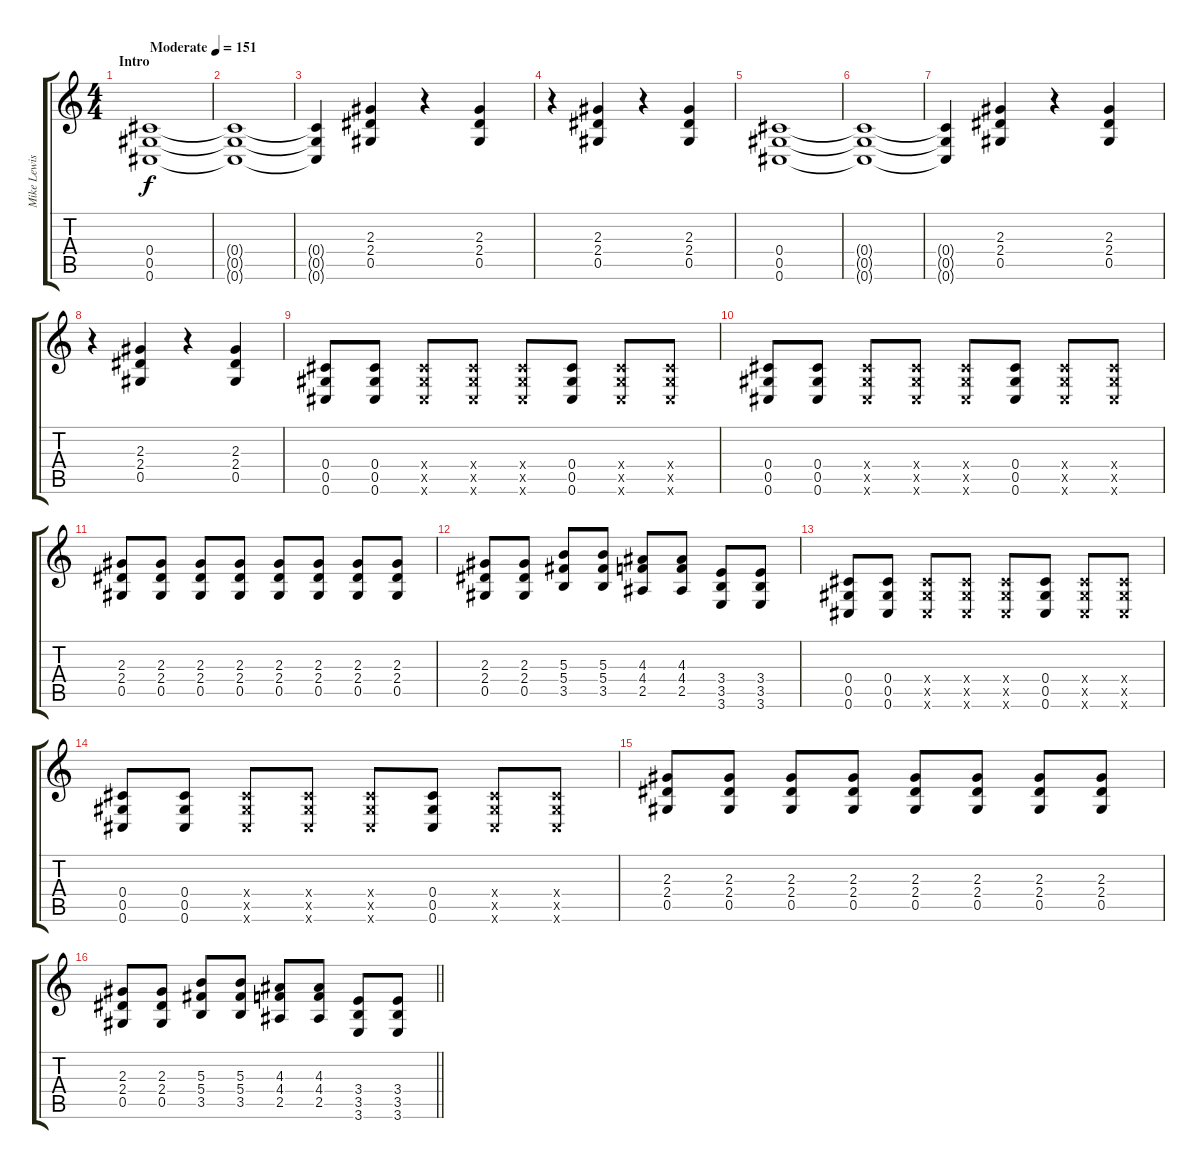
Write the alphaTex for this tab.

\track ("Mike Lewis [Rhythm Guitar R]" "Mike Lewis") {instrument overdrivenguitar}
\staff {score tabs}
\tuning (Eb4 Bb3 Gb3 Db3 Ab2 Db2) {hide}
\ts (4 4)
\section ("" "Intro")
\tempo (151 "Moderate")
\clef g2
\ks c
(0.4 0.5 0.6).1{dy f instrument overdrivenguitar} |
(0.4{t} 0.5{t} 0.6{t}).1 |
(0.4{t} 0.5{t} 0.6{t}).4 (2.3 2.4 0.5).4 r.4 (2.3 2.4 0.5).4 |
r.4 (2.3 2.4 0.5).4 r.4 (2.3 2.4 0.5).4 |
(0.4 0.5 0.6).1 |
(0.4{t} 0.5{t} 0.6{t}).1 |
(0.4{t} 0.5{t} 0.6{t}).4 (2.3 2.4 0.5).4 r.4 (2.3 2.4 0.5).4 |
r.4 (2.3 2.4 0.5).4 r.4 (2.3 2.4 0.5).4 |
(0.4 0.5 0.6).8 (0.4 0.5 0.6).8 (0.4{x} 0.5{x} 0.6{x}).8 (0.4{x} 0.5{x} 0.6{x}).8 (0.4{x} 0.5{x} 0.6{x}).8 (0.4 0.5 0.6).8 (0.4{x} 0.5{x} 0.6{x}).8 (0.4{x} 0.5{x} 0.6{x}).8 |
(0.4 0.5 0.6).8 (0.4 0.5 0.6).8 (0.4{x} 0.5{x} 0.6{x}).8 (0.4{x} 0.5{x} 0.6{x}).8 (0.4{x} 0.5{x} 0.6{x}).8 (0.4 0.5 0.6).8 (0.4{x} 0.5{x} 0.6{x}).8 (0.4{x} 0.5{x} 0.6{x}).8 |
(2.3 2.4 0.5).8 (2.3 2.4 0.5).8 (2.3 2.4 0.5).8 (2.3 2.4 0.5).8 (2.3 2.4 0.5).8 (2.3 2.4 0.5).8 (2.3 2.4 0.5).8 (2.3 2.4 0.5).8 |
(2.3 2.4 0.5).8 (2.3 2.4 0.5).8 (5.3 5.4 3.5).8 (5.3 5.4 3.5).8 (4.3 4.4 2.5).8 (4.3 4.4 2.5).8 (3.4 3.5 3.6).8 (3.4 3.5 3.6).8 |
(0.4 0.5 0.6).8 (0.4 0.5 0.6).8 (0.4{x} 0.5{x} 0.6{x}).8 (0.4{x} 0.5{x} 0.6{x}).8 (0.4{x} 0.5{x} 0.6{x}).8 (0.4 0.5 0.6).8 (0.4{x} 0.5{x} 0.6{x}).8 (0.4{x} 0.5{x} 0.6{x}).8 |
(0.4 0.5 0.6).8 (0.4 0.5 0.6).8 (0.4{x} 0.5{x} 0.6{x}).8 (0.4{x} 0.5{x} 0.6{x}).8 (0.4{x} 0.5{x} 0.6{x}).8 (0.4 0.5 0.6).8 (0.4{x} 0.5{x} 0.6{x}).8 (0.4{x} 0.5{x} 0.6{x}).8 |
(2.3 2.4 0.5).8 (2.3 2.4 0.5).8 (2.3 2.4 0.5).8 (2.3 2.4 0.5).8 (2.3 2.4 0.5).8 (2.3 2.4 0.5).8 (2.3 2.4 0.5).8 (2.3 2.4 0.5).8 |
\barLineRight lightlight
(2.3 2.4 0.5).8 (2.3 2.4 0.5).8 (5.3 5.4 3.5).8 (5.3 5.4 3.5).8 (4.3 4.4 2.5).8 (4.3 4.4 2.5).8 (3.4 3.5 3.6).8 (3.4 3.5 3.6).8
